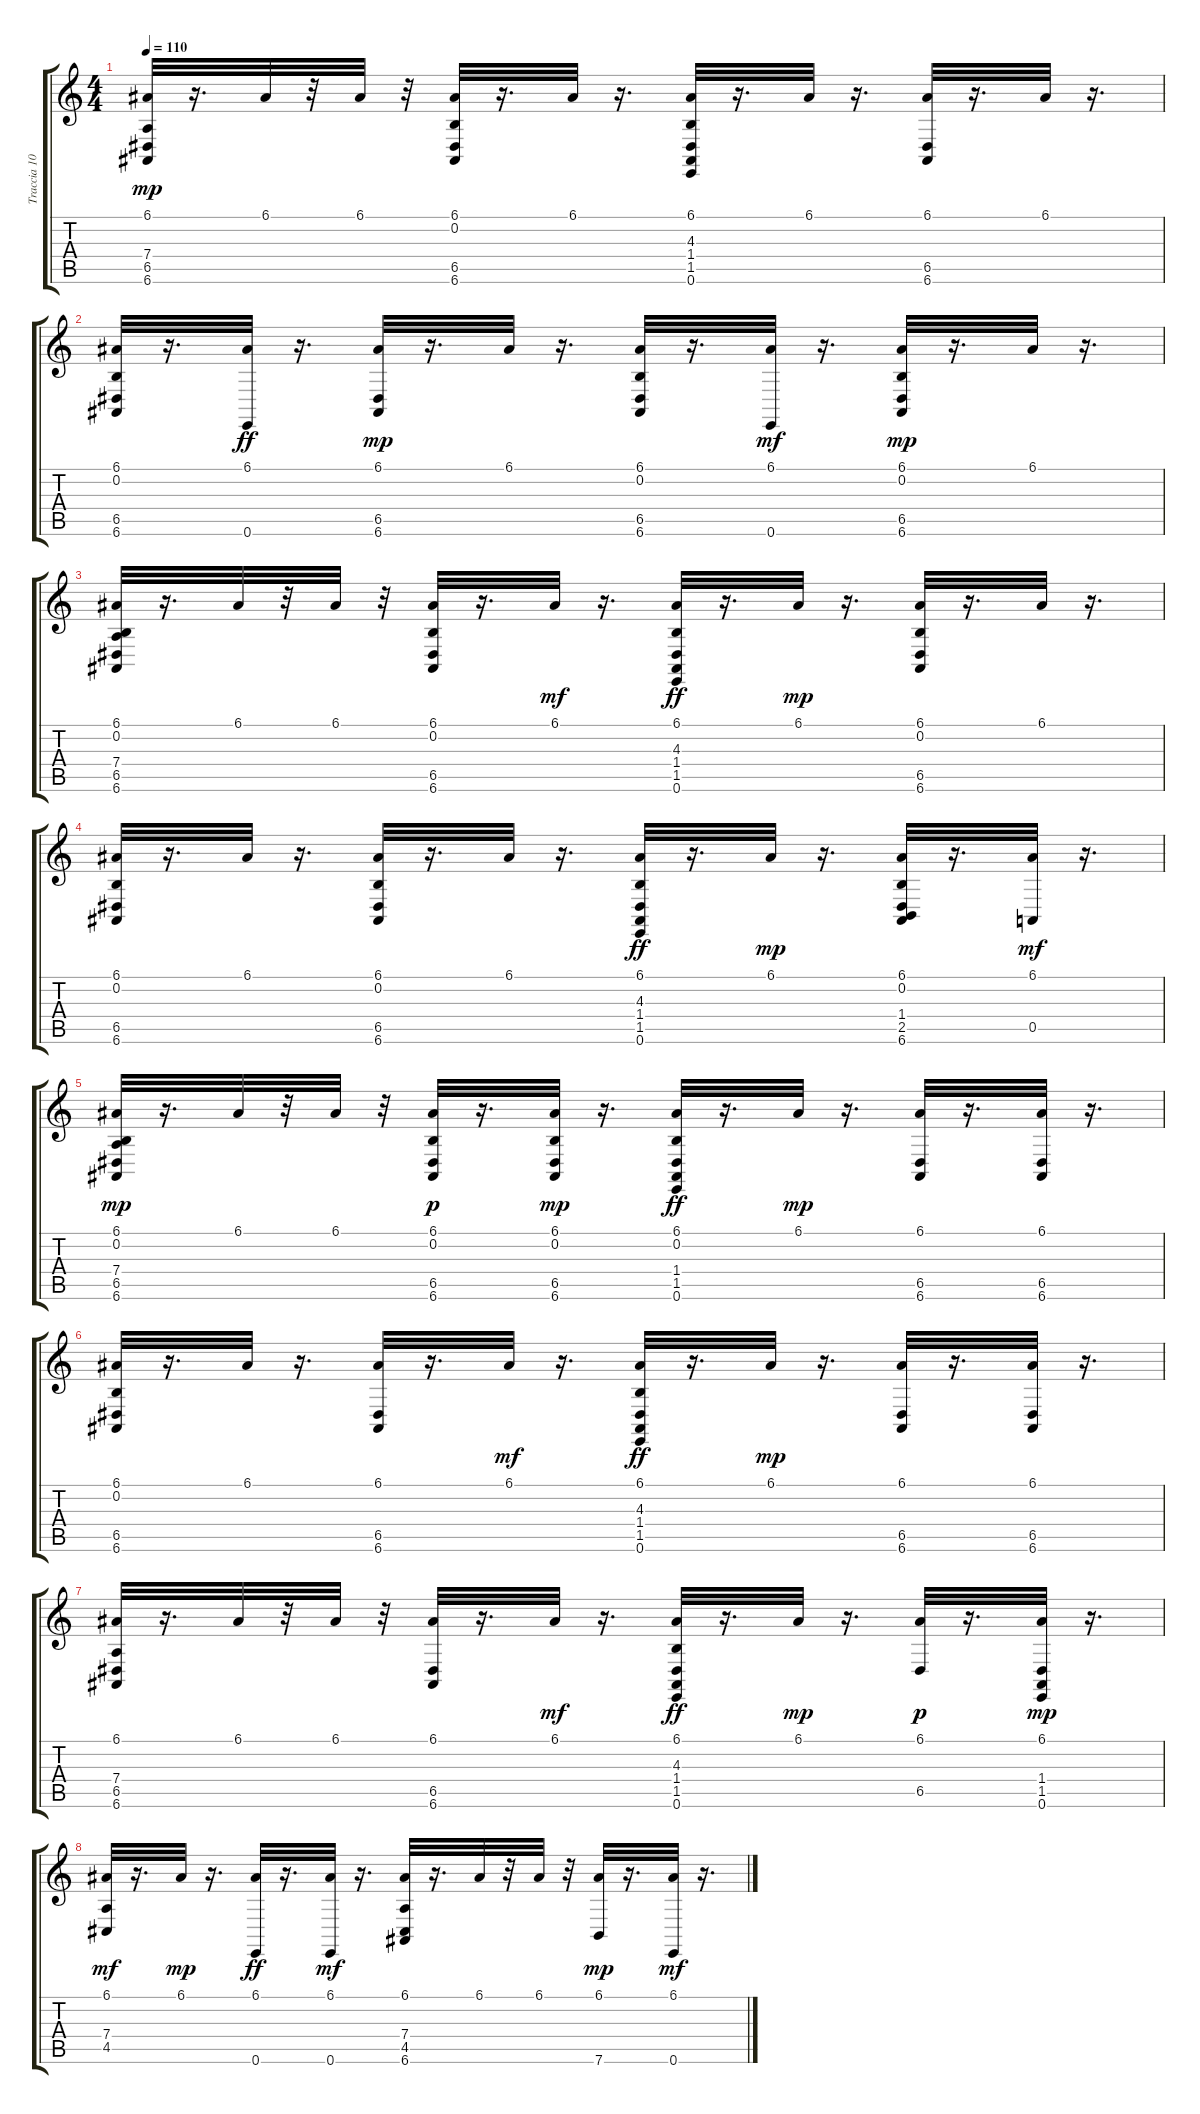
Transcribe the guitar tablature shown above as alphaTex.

\track ("Traccia 10" "Traccia 10") {mute instrument acousticgrandpiano}
\staff {score tabs}
\tuning (E4 B3 G3 D3 A2 E2) {hide}
\ts (4 4)
\tempo 110
\clef g2
\ks c
(6.1 7.4 6.5 6.6).32{dy mp} r.16{d} 6.1.32 r.32 6.1.32 r.32 (6.1 0.2 6.5 6.6).32 r.16{d} 6.1.32 r.16{d} (6.1 4.3 1.4 1.5 0.6).32 r.16{d} 6.1.32 r.16{d} (6.1 6.5 6.6).32 r.16{d} 6.1.32 r.16{d} |
(6.1 0.2 6.5 6.6).32 r.16{d} (6.1 0.6).32{dy ff} r.16{d} (6.1 6.5 6.6).32{dy mp} r.16{d} 6.1.32 r.16{d} (6.1 0.2 6.5 6.6).32 r.16{d} (6.1 0.6).32{dy mf} r.16{d} (6.1 0.2 6.5 6.6).32{dy mp} r.16{d} 6.1.32 r.16{d} |
(6.1 0.2 7.4 6.5 6.6).32 r.16{d} 6.1.32 r.32 6.1.32 r.32 (6.1 0.2 6.5 6.6).32 r.16{d} 6.1.32{dy mf} r.16{d} (6.1 4.3 1.4 1.5 0.6).32{dy ff} r.16{d} 6.1.32{dy mp} r.16{d} (6.1 0.2 6.5 6.6).32 r.16{d} 6.1.32 r.16{d} |
(6.1 0.2 6.5 6.6).32 r.16{d} 6.1.32 r.16{d} (6.1 0.2 6.5 6.6).32 r.16{d} 6.1.32 r.16{d} (6.1 4.3 1.4 1.5 0.6).32{dy ff} r.16{d} 6.1.32{dy mp} r.16{d} (6.1 0.2 1.4 2.5 6.6).32 r.16{d} (6.1 0.5).32{dy mf} r.16{d} |
(6.1 0.2 7.4 6.5 6.6).32{dy mp} r.16{d} 6.1.32 r.32 6.1.32 r.32 (6.1 0.2 6.5 6.6).32{dy p} r.16{d} (6.1 0.2 6.5 6.6).32{dy mp} r.16{d} (6.1 0.2 1.4 1.5 0.6).32{dy ff} r.16{d} 6.1.32{dy mp} r.16{d} (6.1 6.5 6.6).32 r.16{d} (6.1 6.5 6.6).32 r.16{d} |
(6.1 0.2 6.5 6.6).32 r.16{d} 6.1.32 r.16{d} (6.1 6.5 6.6).32 r.16{d} 6.1.32{dy mf} r.16{d} (6.1 4.3 1.4 1.5 0.6).32{dy ff} r.16{d} 6.1.32{dy mp} r.16{d} (6.1 6.5 6.6).32 r.16{d} (6.1 6.5 6.6).32 r.16{d} |
(6.1 7.4 6.5 6.6).32 r.16{d} 6.1.32 r.32 6.1.32 r.32 (6.1 6.5 6.6).32 r.16{d} 6.1.32{dy mf} r.16{d} (6.1 4.3 1.4 1.5 0.6).32{dy ff} r.16{d} 6.1.32{dy mp} r.16{d} (6.1 6.5).32{dy p} r.16{d} (6.1 1.4 1.5 0.6).32{dy mp} r.16{d} |
(6.1 7.4 4.5).32{dy mf} r.16{d} 6.1.32{dy mp} r.16{d} (6.1 0.6).32{dy ff} r.16{d} (6.1 0.6).32{dy mf} r.16{d} (6.1 7.4 4.5 6.6).32 r.16{d} 6.1.32 r.32 6.1.32 r.32 (6.1 7.6).32{dy mp} r.16{d} (6.1 0.6).32{dy mf} r.16{d}
